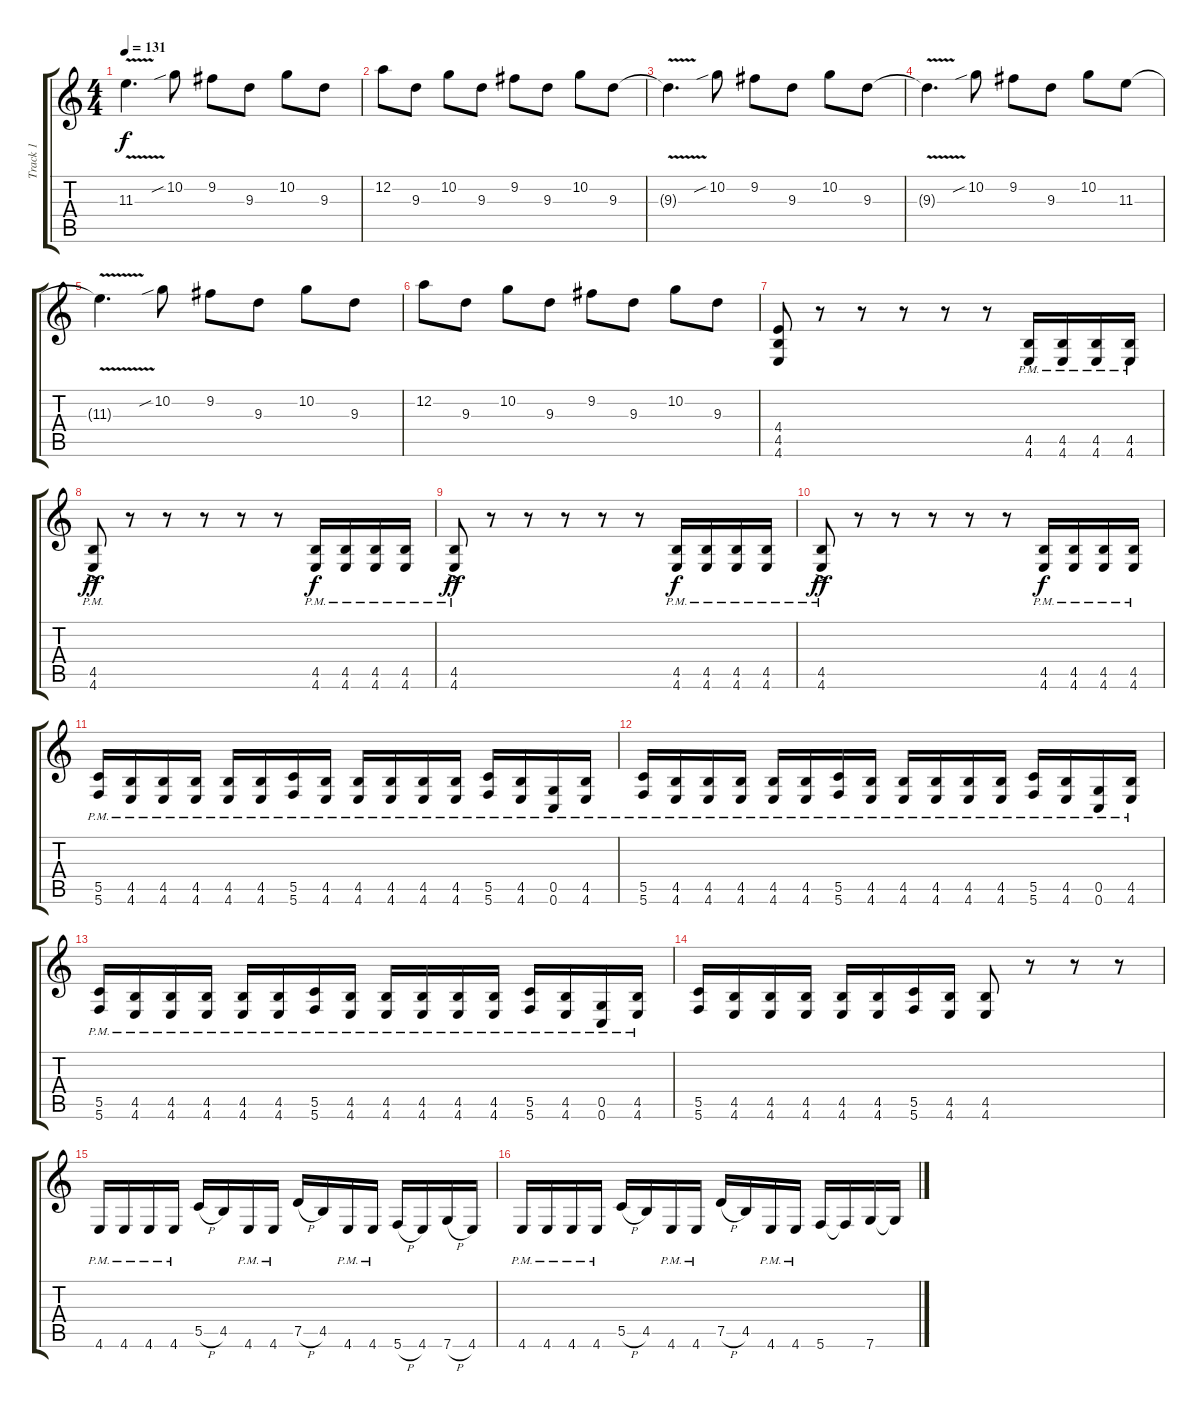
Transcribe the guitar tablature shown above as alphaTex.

\track ("Track 1" "Track 1") {instrument distortionguitar}
\staff {score tabs}
\tuning (D4 A3 F3 C3 G2 C2) {hide}
\ts (4 4)
\tempo 131
\clef g2
\ks c
11.3{v t}.4{d dy f} 10.2{sib}.8 9.2.8 9.3.8 10.2.8 9.3.8 |
12.2.8 9.3.8 10.2.8 9.3.8 9.2.8 9.3.8 10.2.8 9.3.8 |
9.3{v t}.4{d} 10.2{sib}.8 9.2.8 9.3.8 10.2.8 9.3.8 |
9.3{v t}.4{d} 10.2{sib}.8 9.2.8 9.3.8 10.2.8 11.3.8 |
11.3{v t}.4{d} 10.2{sib}.8 9.2.8 9.3.8 10.2.8 9.3.8 |
12.2.8 9.3.8 10.2.8 9.3.8 9.2.8 9.3.8 10.2.8 9.3.8 |
(4.4 4.5 4.6).8 r.8 r.8 r.8 r.8 r.8 (4.5{pm} 4.6{pm}).16 (4.5{pm} 4.6{pm}).16 (4.5{pm} 4.6{pm}).16 (4.5{pm} 4.6{pm}).16 |
(4.5{ac pm} 4.6{pm}).8{dy ff} r.8 r.8 r.8 r.8 r.8 (4.5{pm} 4.6{pm}).16{dy f} (4.5{pm} 4.6{pm}).16 (4.5{pm} 4.6{pm}).16 (4.5{pm} 4.6{pm}).16 |
(4.5{pm} 4.6{ac pm}).8{dy ff} r.8 r.8 r.8 r.8 r.8 (4.5{pm} 4.6{pm}).16{dy f} (4.5{pm} 4.6{pm}).16 (4.5{pm} 4.6{pm}).16 (4.5{pm} 4.6{pm}).16 |
(4.5{pm} 4.6{ac pm}).8{dy ff} r.8 r.8 r.8 r.8 r.8 (4.5{pm} 4.6{pm}).16{dy f} (4.5{pm} 4.6{pm}).16 (4.5{pm} 4.6{pm}).16 (4.5{pm} 4.6{pm}).16 |
(5.5{pm} 5.6{pm}).16 (4.5{pm} 4.6{pm}).16 (4.5{pm} 4.6{pm}).16 (4.5{pm} 4.6{pm}).16 (4.5{pm} 4.6{pm}).16 (4.5{pm} 4.6{pm}).16 (5.5{pm} 5.6{pm}).16 (4.5{pm} 4.6{pm}).16 (4.5{pm} 4.6{pm}).16 (4.5{pm} 4.6{pm}).16 (4.5{pm} 4.6{pm}).16 (4.5{pm} 4.6{pm}).16 (5.5{pm} 5.6{pm}).16 (4.5{pm} 4.6{pm}).16 (0.5{pm} 0.6{pm}).16 (4.5{pm} 4.6{pm}).16 |
(5.5{pm} 5.6{pm}).16 (4.5{pm} 4.6{pm}).16 (4.5{pm} 4.6{pm}).16 (4.5{pm} 4.6{pm}).16 (4.5{pm} 4.6{pm}).16 (4.5{pm} 4.6{pm}).16 (5.5{pm} 5.6{pm}).16 (4.5{pm} 4.6{pm}).16 (4.5{pm} 4.6{pm}).16 (4.5{pm} 4.6{pm}).16 (4.5{pm} 4.6{pm}).16 (4.5{pm} 4.6{pm}).16 (5.5{pm} 5.6{pm}).16 (4.5{pm} 4.6{pm}).16 (0.5{pm} 0.6{pm}).16 (4.5{pm} 4.6{pm}).16 |
(5.5{pm} 5.6{pm}).16 (4.5{pm} 4.6{pm}).16 (4.5{pm} 4.6{pm}).16 (4.5{pm} 4.6{pm}).16 (4.5{pm} 4.6{pm}).16 (4.5{pm} 4.6{pm}).16 (5.5{pm} 5.6{pm}).16 (4.5{pm} 4.6{pm}).16 (4.5{pm} 4.6{pm}).16 (4.5{pm} 4.6{pm}).16 (4.5{pm} 4.6{pm}).16 (4.5{pm} 4.6{pm}).16 (5.5{pm} 5.6{pm}).16 (4.5{pm} 4.6{pm}).16 (0.5{pm} 0.6{pm}).16 (4.5{pm} 4.6{pm}).16 |
(5.5 5.6).16 (4.5 4.6).16 (4.5 4.6).16 (4.5 4.6).16 (4.5 4.6).16 (4.5 4.6).16 (5.5 5.6).16 (4.5 4.6).16 (4.5 4.6).8 r.8 r.8 r.8 |
4.6{pm}.16 4.6{pm}.16 4.6{pm}.16 4.6{pm}.16 5.5{h}.16 4.5.16 4.6{pm}.16 4.6{pm}.16 7.5{h}.16 4.5.16 4.6{pm}.16 4.6{pm}.16 5.6{h}.16 4.6.16 7.6{h}.16 4.6.16 |
4.6{pm}.16 4.6{pm}.16 4.6{pm}.16 4.6{pm}.16 5.5{h}.16 4.5.16 4.6{pm}.16 4.6{pm}.16 7.5{h}.16 4.5.16 4.6{pm}.16 4.6{pm}.16 5.6.16 5.6{t}.16 7.6.16 7.6{t}.16
